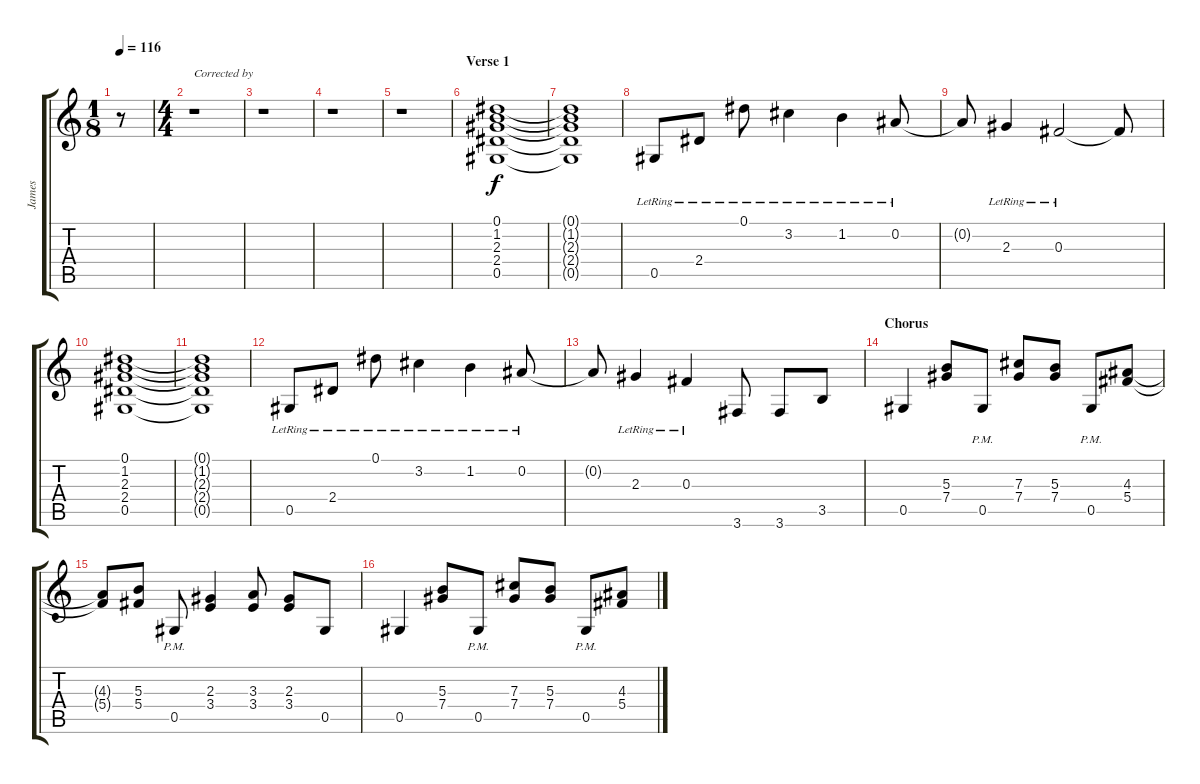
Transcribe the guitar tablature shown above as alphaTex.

\track ("James" "James") {instrument electricguitarclean}
\staff {score tabs}
\tuning (Eb4 Bb3 Gb3 Db3 Ab2 Eb2) {hide}
\ts (1 8)
\tempo 116
\clef g2
\ks c
r.8{dy f instrument electricguitarclean} |
\ts (4 4)
r.1{txt "Corrected by"} |
r.1 |
r.1 |
r.1 |
\section ("" "Verse 1")
(0.1 1.2 2.3 2.4 0.5).1 |
(0.1{t} 1.2{t} 2.3{t} 2.4{t} 0.5{t}).1 |
0.5{lr}.8 2.4{lr}.8 0.1{lr}.8 3.2{lr}.4 1.2{lr}.4 0.2{lr}.8 |
0.2{t}.8 2.3{lr}.4 0.3{lr}.2 0.3{t}.8 |
(0.1 1.2 2.3 2.4 0.5).1 |
(0.1{t} 1.2{t} 2.3{t} 2.4{t} 0.5{t}).1 |
0.5{lr}.8 2.4{lr}.8 0.1{lr}.8 3.2{lr}.4 1.2{lr}.4 0.2{lr}.8 |
0.2{t}.8 2.3{lr}.4 0.3{lr}.4 3.6.8{instrument distortionguitar} 3.6.8 3.5.8 |
\section ("" "Chorus")
0.5.4 (5.3 7.4).8 0.5{pm}.8 (7.3 7.4).8 (5.3 7.4).8 0.5{pm}.8 (4.3 5.4).8 |
(4.3{t} 5.4{t}).8 (5.3 5.4).8 0.5{pm}.8 (2.3 3.4).4 (3.3 3.4).8 (2.3 3.4).8 0.5.8 |
0.5.4 (5.3 7.4).8 0.5{pm}.8 (7.3 7.4).8 (5.3 7.4).8 0.5{pm}.8 (4.3 5.4).8
